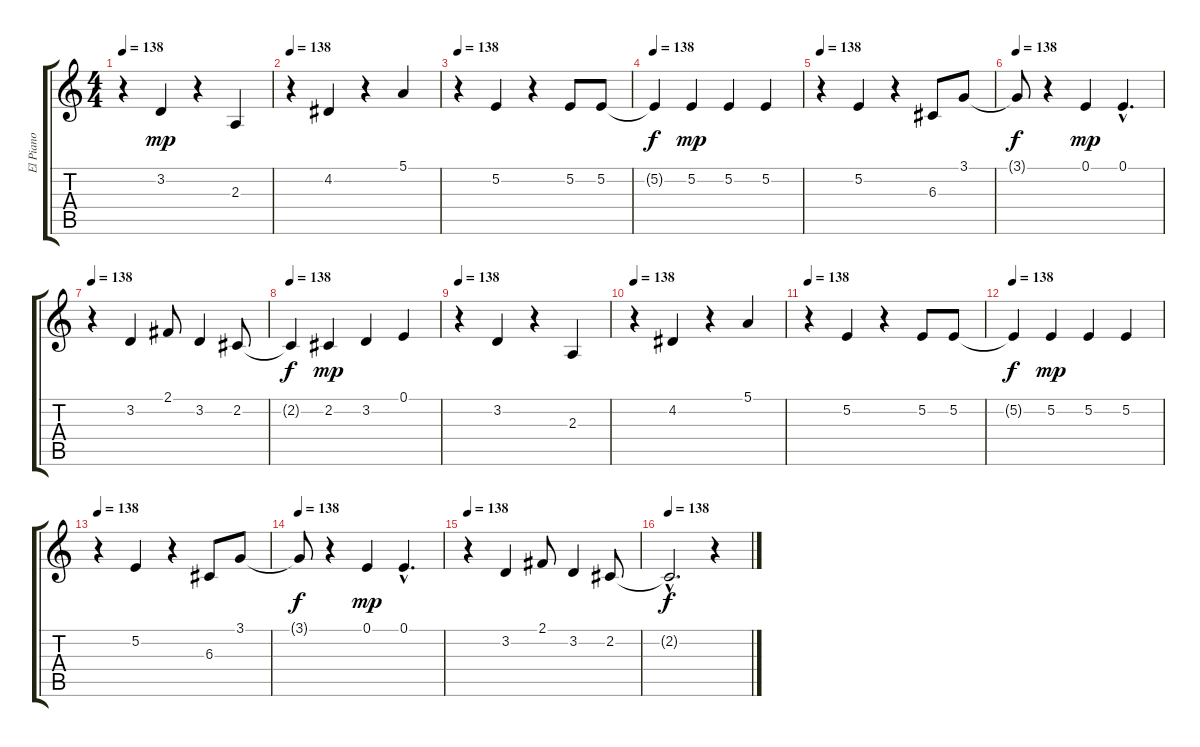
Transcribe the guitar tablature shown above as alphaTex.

\track ("El Piano" "El Piano") {instrument electricgrandpiano}
\staff {score tabs}
\tuning (E4 B3 G3 D3 A2 E2) {hide}
\ts (4 4)
\tempo 138
\clef g2
\ks c
r.4{dy mp instrument electricgrandpiano} 3.2.4 r.4 2.3.4 |
\tempo 138
r.4 4.2.4 r.4 5.1.4 |
\tempo 138
r.4 5.2.4 r.4 5.2.8 5.2.8 |
\tempo 138
5.2{t}.4{dy f} 5.2.4{dy mp} 5.2.4 5.2.4 |
\tempo 138
r.4 5.2.4 r.4 6.3.8 3.1.8 |
\tempo 138
3.1{t}.8{dy f} r.4 0.1.4{dy mp} 0.1{hac}.4{d} |
\tempo 138
r.4 3.2.4 2.1.8 3.2.4 2.2.8 |
\tempo 138
2.2{t}.4{dy f} 2.2.4{dy mp} 3.2.4 0.1.4 |
\tempo 138
r.4 3.2.4 r.4 2.3.4 |
\tempo 138
r.4 4.2.4 r.4 5.1.4 |
\tempo 138
r.4 5.2.4 r.4 5.2.8 5.2.8 |
\tempo 138
5.2{t}.4{dy f} 5.2.4{dy mp} 5.2.4 5.2.4 |
\tempo 138
r.4 5.2.4 r.4 6.3.8 3.1.8 |
\tempo 138
3.1{t}.8{dy f} r.4 0.1.4{dy mp} 0.1{hac}.4{d} |
\tempo 138
r.4 3.2.4 2.1.8 3.2.4 2.2.8 |
\tempo 138
2.2{hac t}.2{d dy f} r.4
